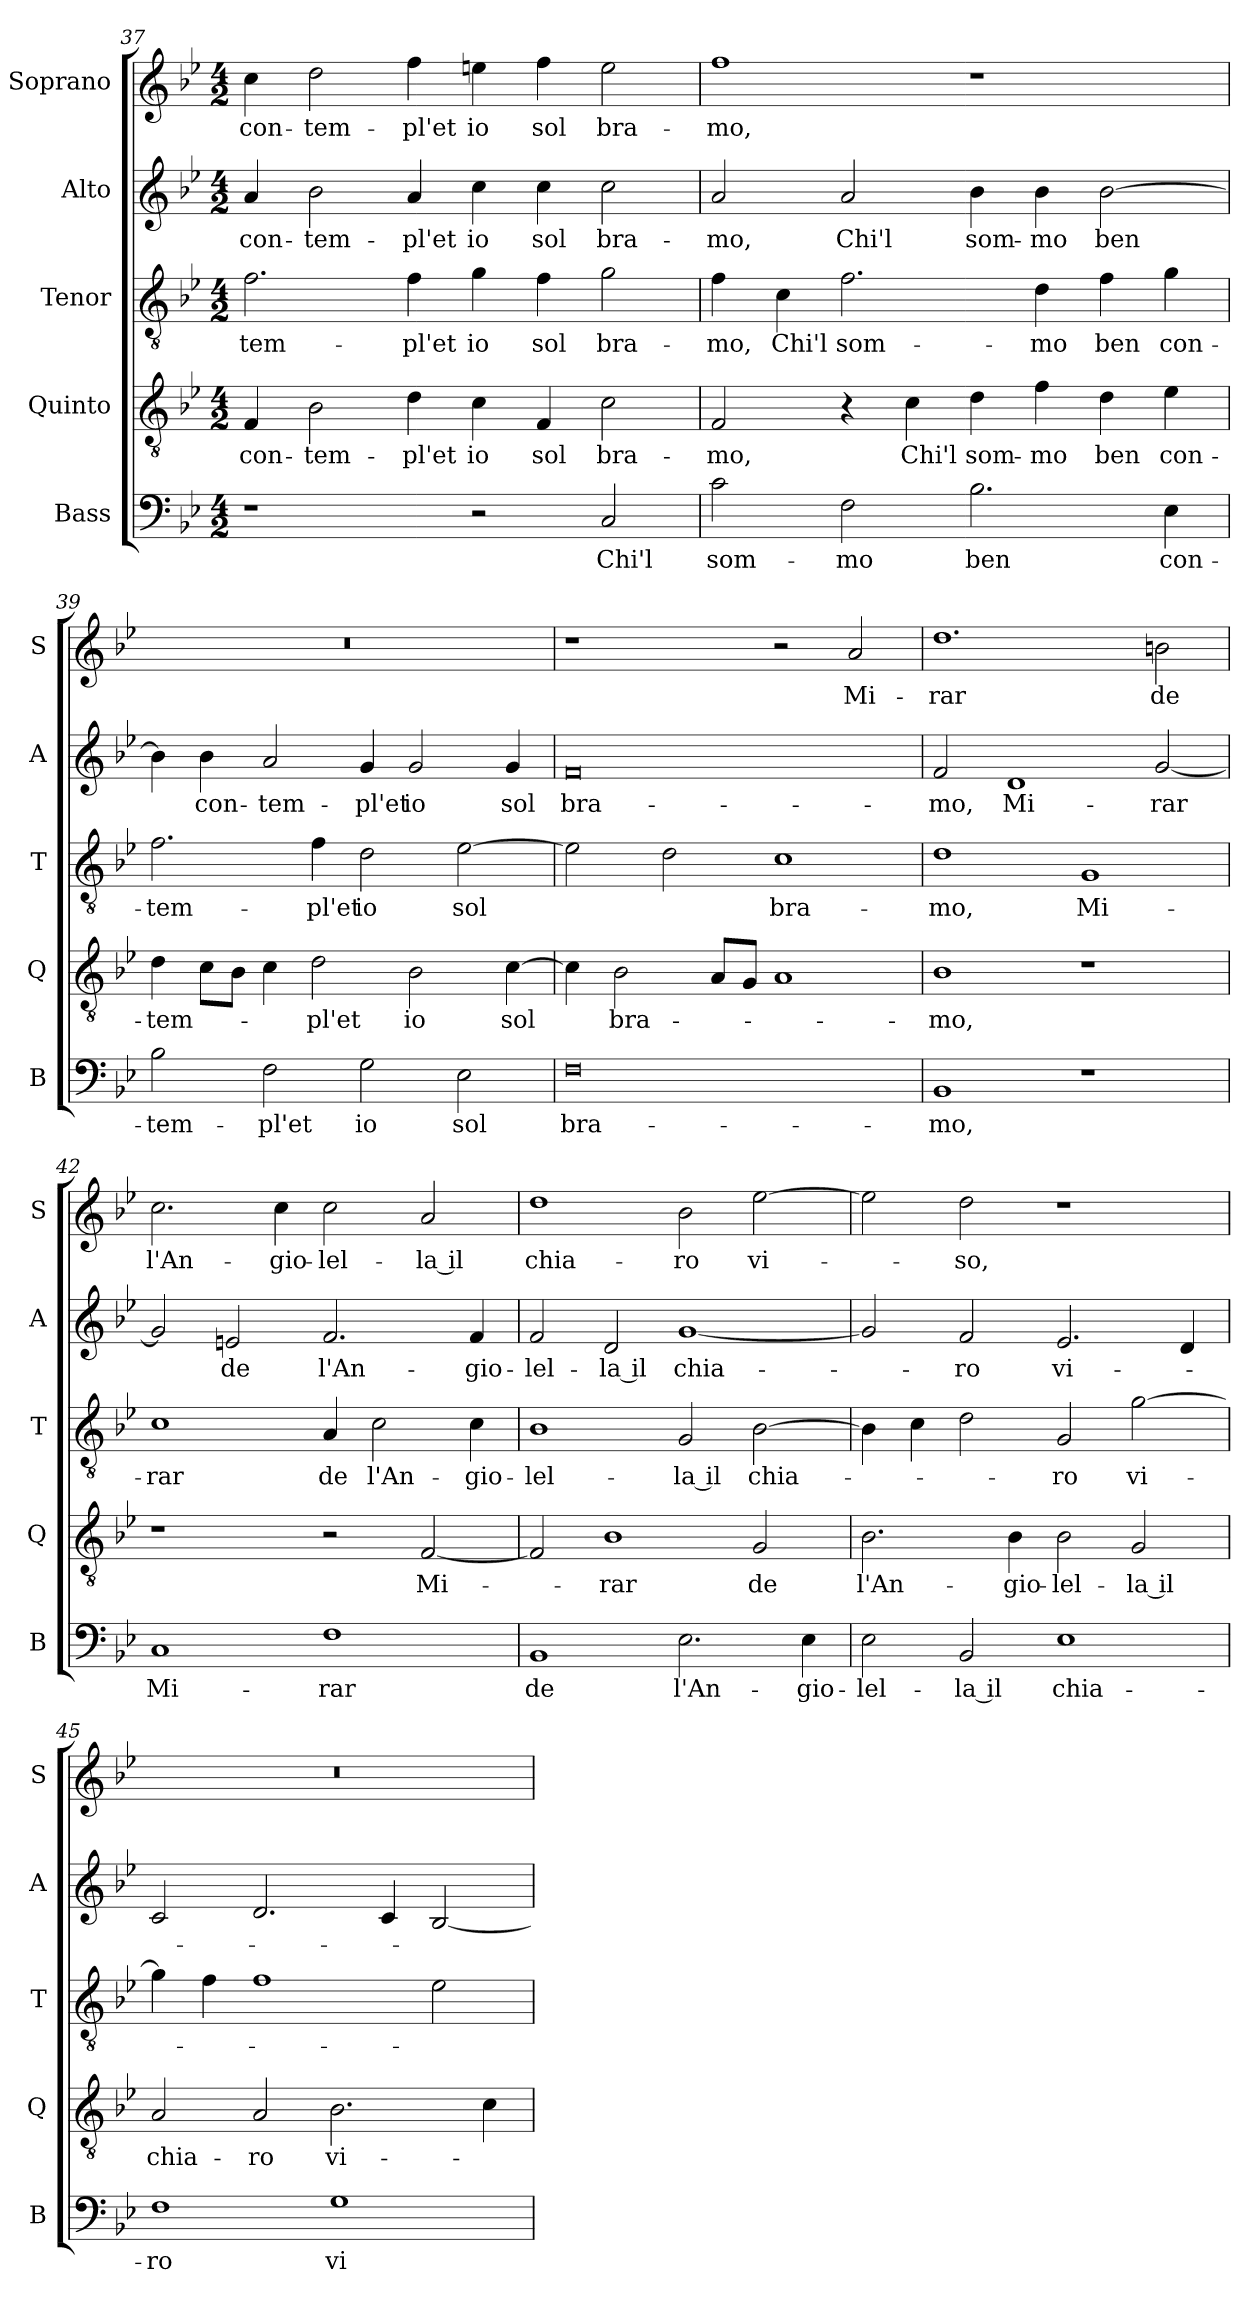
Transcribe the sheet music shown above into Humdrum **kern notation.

**kern	**text	**kern	**text	**kern	**text	**kern	**text	**kern	**text
*part5	*part5	*part4	*part4	*part3	*part3	*part2	*part2	*part1	*part1
*staff5	*staff5	*staff4	*staff4	*staff3	*staff3	*staff2	*staff2	*staff1	*staff1
*I"Bass	*	*I"Quinto	*	*I"Tenor	*	*I"Alto	*	*I"Soprano	*
*I'B	*	*I'Q	*	*I'T	*	*I'A	*	*I'S	*
!!LO:LB:g=z
*clefF4	*	*clefGv2	*	*clefGv2	*	*clefG2	*	*clefG2	*
*k[b-e-]	*	*k[b-e-]	*	*k[b-e-]	*	*k[b-e-]	*	*k[b-e-]	*
*B-:	*	*B-:	*	*B-:	*	*B-:	*	*B-:	*
*M4/2	*	*M4/2	*	*M4/2	*	*M4/2	*	*M4/2	*
=37	=37	=37	=37	=37	=37	=37	=37	=37	=37
!	!	!	!LO:LY:b	!	!LO:LY:b	!	!LO:LY:b	!	!LO:LY:b
1r	.	4F/	con-	2.f\	-tem-	4a/	con-	4cc\	con-
!	!	!	!LO:LY:b	!	!	!	!LO:LY:b	!	!LO:LY:b
.	.	2B-\	-tem-	.	.	2b-\	-tem-	2dd\	-tem-
!	!	!	!LO:LY:b	!	!LO:LY:b	!	!LO:LY:b	!	!LO:LY:b
.	.	4d\	-pl'et	4f\	-pl'et	4a/	-pl'et	4ff\	-pl'et
!	!	!	!LO:LY:b	!	!LO:LY:b	!	!LO:LY:b	!	!LO:LY:b
2r	.	4c\	io	4g\	io	4cc\	io	4een\	io
!	!	!	!LO:LY:b	!	!LO:LY:b	!	!LO:LY:b	!	!LO:LY:b
.	.	4F/	sol	4f\	sol	4cc\	sol	4ff\	sol
!	!LO:LY:b	!	!LO:LY:b	!	!LO:LY:b	!	!LO:LY:b	!	!LO:LY:b
2C/	Chi'l	2c\	bra-	2g\	bra-	2cc\	bra-	2ee\	bra-
=38	=38	=38	=38	=38	=38	=38	=38	=38	=38
!	!LO:LY:b	!	!LO:LY:b	!	!LO:LY:b	!	!LO:LY:b	!	!LO:LY:b
2c\	som-	2F/	-mo,	4f\	-mo,	2a/	-mo,	1ff	-mo,
!	!	!	!	!	!LO:LY:b	!	!	!	!
.	.	.	.	4c\	Chi'l	.	.	.	.
!	!LO:LY:b	!	!	!	!LO:LY:b	!	!LO:LY:b	!	!
2F\	-mo	4r	.	2.f\	som-	2a/	Chi'l	.	.
!	!	!	!LO:LY:b	!	!	!	!	!	!
.	.	4c\	Chi'l	.	.	.	.	.	.
!	!LO:LY:b	!	!LO:LY:b	!	!	!	!LO:LY:b	!	!
2.B-\	ben	4d\	som-	.	.	4b-\	som-	1r	.
!	!	!	!LO:LY:b	!	!LO:LY:b	!	!LO:LY:b	!	!
.	.	4f\	-mo	4d\	-mo	4b-\	-mo	.	.
!	!	!	!LO:LY:b	!	!LO:LY:b	!	!LO:LY:b	!	!
.	.	4d\	ben	4f\	ben	[2b-\	ben	.	.
!	!LO:LY:b	!	!LO:LY:b	!	!LO:LY:b	!	!	!	!
4E-\	con-	4e-\	con-	4g\	con-	.	.	.	.
=39	=39	=39	=39	=39	=39	=39	=39	=39	=39
!	!LO:LY:b	!	!LO:LY:b	!	!LO:LY:b	!	!	!	!
2B-\	-tem-	4d\	-tem-	2.f\	-tem-	4b-\]	.	0r	.
!	!	!	!	!	!	!	!LO:LY:b	!	!
.	.	8c\L	.	.	.	4b-\	con-	.	.
.	.	8B-\J	.	.	.	.	.	.	.
!	!LO:LY:b	!	!	!	!	!	!LO:LY:b	!	!
2F\	-pl'et	4c\	.	.	.	2a/	-tem-	.	.
!	!	!	!LO:LY:b	!	!LO:LY:b	!	!	!	!
.	.	2d\	-pl'et	4f\	-pl'et	.	.	.	.
!	!LO:LY:b	!	!	!	!LO:LY:b	!	!LO:LY:b	!	!
2G\	io	.	.	2d\	io	4g/	-pl'et	.	.
!	!	!	!LO:LY:b	!	!	!	!LO:LY:b	!	!
.	.	2B-\	io	.	.	2g/	io	.	.
!	!LO:LY:b	!	!	!	!LO:LY:b	!	!	!	!
2E-\	sol	.	.	[2e-\	sol	.	.	.	.
!	!	!	!LO:LY:b	!	!	!	!LO:LY:b	!	!
.	.	[4c\	sol	.	.	4g/	sol	.	.
!!LO:PB:g=z
=40	=40	=40	=40	=40	=40	=40	=40	=40	=40
!	!LO:LY:b	!	!	!	!	!	!LO:LY:b	!	!
0F	bra-	4c\]	.	2e-\]	.	0f	bra-	1r	.
!	!	!	!LO:LY:b	!	!	!	!	!	!
.	.	2B-\	bra-	.	.	.	.	.	.
.	.	.	.	2d\	.	.	.	.	.
.	.	8A/L	.	.	.	.	.	.	.
.	.	8G/J	.	.	.	.	.	.	.
!	!	!	!	!	!LO:LY:b	!	!	!	!
.	.	1A	.	1c	bra-	.	.	2r	.
!	!	!	!	!	!	!	!	!	!LO:LY:b
.	.	.	.	.	.	.	.	2a/	Mi-
=41	=41	=41	=41	=41	=41	=41	=41	=41	=41
!	!LO:LY:b	!	!LO:LY:b	!	!LO:LY:b	!	!LO:LY:b	!	!LO:LY:b
1BB-	-mo,	1B-	-mo,	1d	-mo,	2f/	-mo,	1.dd	-rar
!	!	!	!	!	!	!	!LO:LY:b	!	!
.	.	.	.	.	.	1d	Mi-	.	.
!	!	!	!	!	!LO:LY:b	!	!	!	!
1r	.	1r	.	1G	Mi-	.	.	.	.
!	!	!	!	!	!	!	!LO:LY:b	!	!LO:LY:b
.	.	.	.	.	.	[2g/	-rar	2bn\	de
=42	=42	=42	=42	=42	=42	=42	=42	=42	=42
!	!LO:LY:b	!	!	!	!LO:LY:b	!	!	!	!LO:LY:b
1C	Mi-	1r	.	1c	-rar	2g/]	.	2.cc\	l'An-
!	!	!	!	!	!	!	!LO:LY:b	!	!
.	.	.	.	.	.	2en/	de	.	.
!	!	!	!	!	!	!	!	!	!LO:LY:b
.	.	.	.	.	.	.	.	4cc\	-gio-
!	!LO:LY:b	!	!	!	!LO:LY:b	!	!LO:LY:b	!	!LO:LY:b
1F	-rar	2r	.	4A/	de	2.f/	l'An-	2cc\	-lel-
!	!	!	!	!	!LO:LY:b	!	!	!	!
.	.	.	.	2c\	l'An-	.	.	.	.
!	!	!	!LO:LY:b	!	!	!	!	!	!LO:LY:b
.	.	[2F/	Mi-	.	.	.	.	2a/	-la il
!	!	!	!	!	!LO:LY:b	!	!LO:LY:b	!	!
.	.	.	.	4c\	-gio-	4f/	-gio-	.	.
=43	=43	=43	=43	=43	=43	=43	=43	=43	=43
!	!LO:LY:b	!	!	!	!LO:LY:b	!	!LO:LY:b	!	!LO:LY:b
1BB-	de	2F/]	.	1B-	-lel-	2f/	-lel-	1dd	chia-
!	!	!	!LO:LY:b	!	!	!	!LO:LY:b	!	!
.	.	1B-	-rar	.	.	2d/	-la il	.	.
!	!LO:LY:b	!	!	!	!LO:LY:b	!	!LO:LY:b	!	!LO:LY:b
2.E-\	l'An-	.	.	2G/	-la il	[1g	chia-	2b-\	-ro
!	!	!	!LO:LY:b	!	!LO:LY:b	!	!	!	!LO:LY:b
.	.	2G/	de	[2B-\	chia-	.	.	[2ee-\	vi-
!	!LO:LY:b	!	!	!	!	!	!	!	!
4E-\	-gio-	.	.	.	.	.	.	.	.
!!LO:LB:g=z
=44	=44	=44	=44	=44	=44	=44	=44	=44	=44
!	!LO:LY:b	!	!LO:LY:b	!	!	!	!	!	!
2E-\	-lel-	2.B-\	l'An-	4B-\]	.	2g/]	.	2ee-\]	.
.	.	.	.	4c\	.	.	.	.	.
!	!LO:LY:b	!	!	!	!	!	!LO:LY:b	!	!LO:LY:b
2BB-/	-la il	.	.	2d\	.	2f/	-ro	2dd\	-so,
!	!	!	!LO:LY:b	!	!	!	!	!	!
.	.	4B-\	-gio-	.	.	.	.	.	.
!	!LO:LY:b	!	!LO:LY:b	!	!LO:LY:b	!	!LO:LY:b	!	!
1E-	chia-	2B-\	-lel-	2G/	-ro	2.e-/	vi-	1r	.
!	!	!	!LO:LY:b	!	!LO:LY:b	!	!	!	!
.	.	2G/	-la il	[2g\	vi-	.	.	.	.
.	.	.	.	.	.	4d/	.	.	.
=45	=45	=45	=45	=45	=45	=45	=45	=45	=45
!	!LO:LY:b	!	!LO:LY:b	!	!	!	!	!	!
1F	-ro	2A/	chia-	4g\]	.	2c/	.	0r	.
.	.	.	.	4f\	.	.	.	.	.
!	!	!	!LO:LY:b	!	!	!	!	!	!
.	.	2A/	-ro	1f	.	2.d/	.	.	.
!	!LO:LY:b	!	!LO:LY:b	!	!	!	!	!	!
1G	vi-	2.B-\	vi-	.	.	.	.	.	.
.	.	.	.	.	.	4c/	.	.	.
.	.	.	.	2e-\	.	[2B-/	.	.	.
.	.	4c\	.	.	.	.	.	.	.
=	=	=	=	=	=	=	=	=	=
*-	*-	*-	*-	*-	*-	*-	*-	*-	*-
